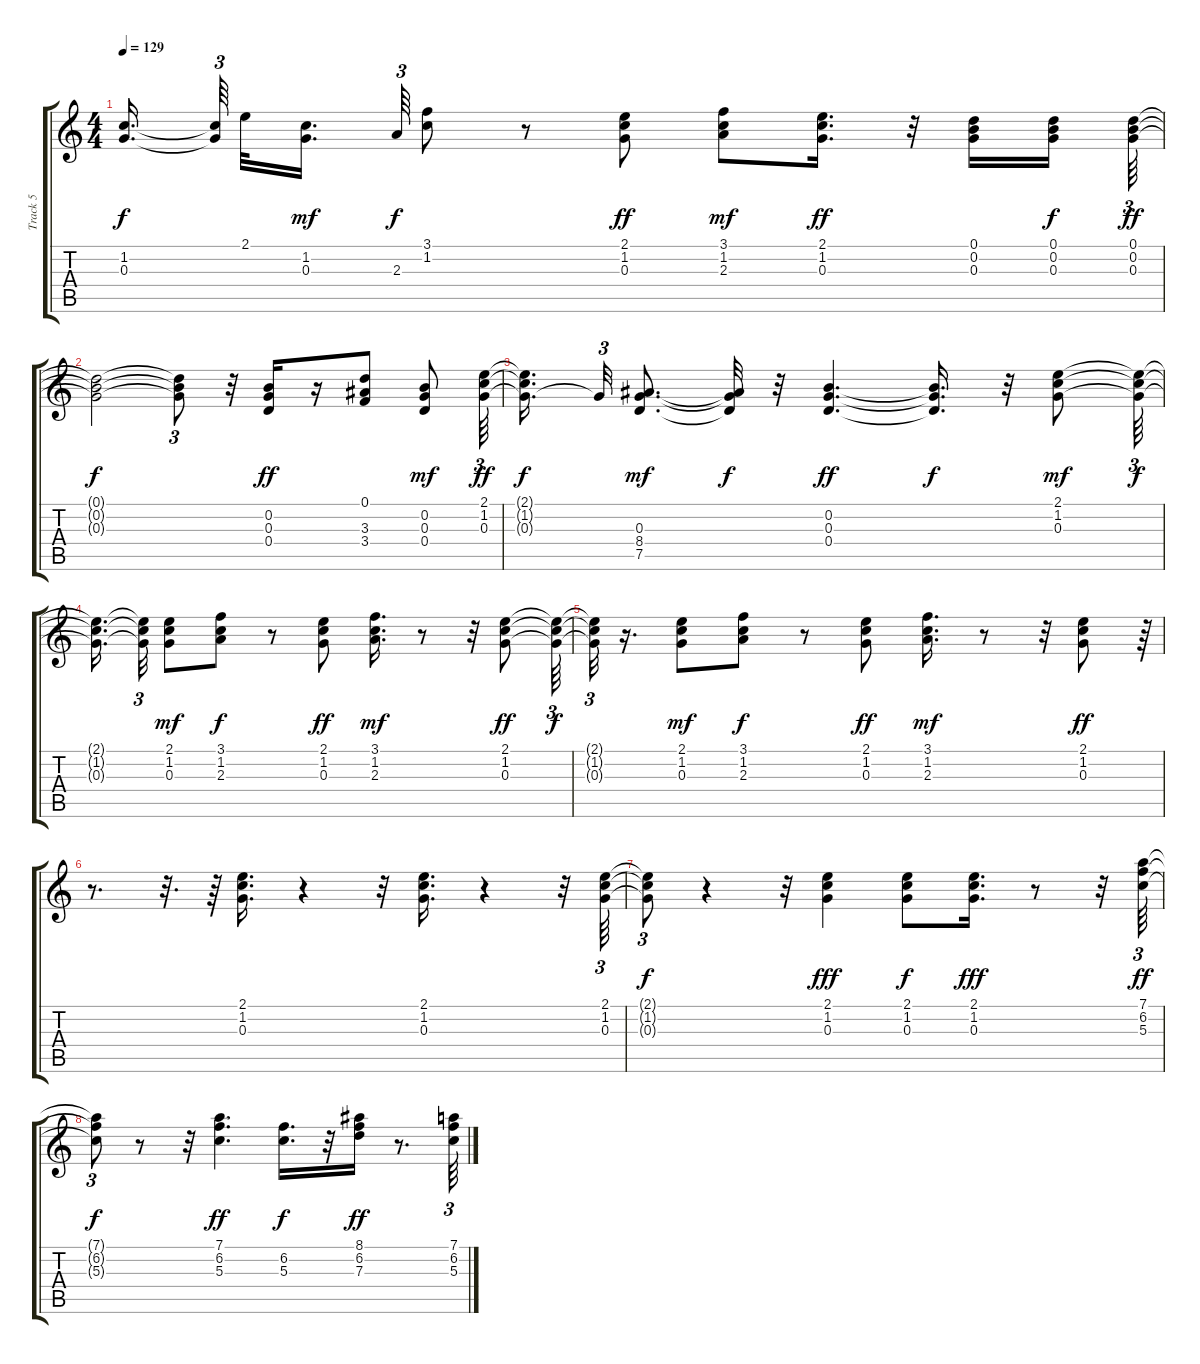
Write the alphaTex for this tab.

\track ("Track 5" "Track 5") {instrument acousticguitarsteel}
\staff {score tabs}
\tuning (D4 B3 G3 D3 G2 D2) {hide}
\ts (4 4)
\tempo 129
\clef g2
\ks c
(1.2{t} 0.3{t}).16{d dy f beam splitsecondary} (1.2{t} 0.3{t}).64{tu (3 2) beam splitsecondary} 2.1.32 (1.2 0.3).16{d dy mf beam splitsecondary} 2.3.64{tu (3 2) dy f} (3.1 1.2).8 r.8 (2.1 1.2 0.3).8{dy ff} (3.1 1.2 2.3).8{dy mf} (2.1 1.2 0.3).16{d dy ff} r.32 (0.1 0.2 0.3).16 (0.1 0.2 0.3).16{dy f beam splitsecondary} (0.1 0.2 0.3).64{tu (3 2) dy ff} |
(0.1{t} 0.2{t} 0.3{t}).2{dy f} (0.1{t} 0.2{t} 0.3{t}).8{tu (3 2)} r.32 (0.2 0.3 0.4).16{dy ff} r.16 (0.1 3.3 3.4).8 (0.2 0.3 0.4).8{dy mf} (2.1 1.2 0.3).64{tu (3 2) dy ff} |
(2.1{t} 1.2{t} 0.3{t}).16{d dy f beam splitsecondary} 0.3{t}.32{tu (3 2)} (0.3 8.4 7.5).8{d dy mf} (0.3{t} 8.4{t} 7.5{t}).32{dy f} r.32 (0.2 0.3 0.4).4{d dy ff} (0.2{t} 0.3{t} 0.4{t}).16{d dy f} r.32 (2.1 1.2 0.3).8{dy mf} (2.1{t} 1.2{t} 0.3{t}).64{tu (3 2) dy f} |
(2.1{t} 1.2{t} 0.3{t}).16{d beam splitsecondary} (2.1{t} 1.2{t} 0.3{t}).32{tu (3 2)} (2.1 1.2 0.3).8{dy mf} (3.1 1.2 2.3).8{dy f} r.8 (2.1 1.2 0.3).8{dy ff} (3.1 1.2 2.3).16{d dy mf} r.8 r.32 (2.1 1.2 0.3).8{dy ff} (2.1{t} 1.2{t} 0.3{t}).64{tu (3 2) dy f} |
(2.1{t} 1.2{t} 0.3{t}).32{tu (3 2)} r.16{d} (2.1 1.2 0.3).8{dy mf} (3.1 1.2 2.3).8{dy f} r.8 (2.1 1.2 0.3).8{dy ff} (3.1 1.2 2.3).16{d dy mf} r.8 r.32 (2.1 1.2 0.3).8{dy ff} r.64{tu (3 2)} |
r.8{d} r.32{d} r.64 (2.1 1.2 0.3).16{d} r.4 r.32 (2.1 1.2 0.3).16{d} r.4 r.32 (2.1 1.2 0.3).64{tu (3 2)} |
(2.1{t} 1.2{t} 0.3{t}).8{tu (3 2) dy f} r.4 r.32 (2.1 1.2 0.3).4{dy fff} (2.1 1.2 0.3).8{dy f} (2.1 1.2 0.3).16{d dy fff} r.8 r.32 (7.1 6.2 5.3).64{tu (3 2) dy ff} |
(7.1{t} 6.2{t} 5.3{t}).8{tu (3 2) dy f} r.8 r.32 (7.1 6.2 5.3).4{d dy ff} (6.2 5.3).16{d dy f} r.32 (8.1 6.2 7.3).16{dy ff} r.8{d} (7.1 6.2 5.3).64{tu (3 2)}
